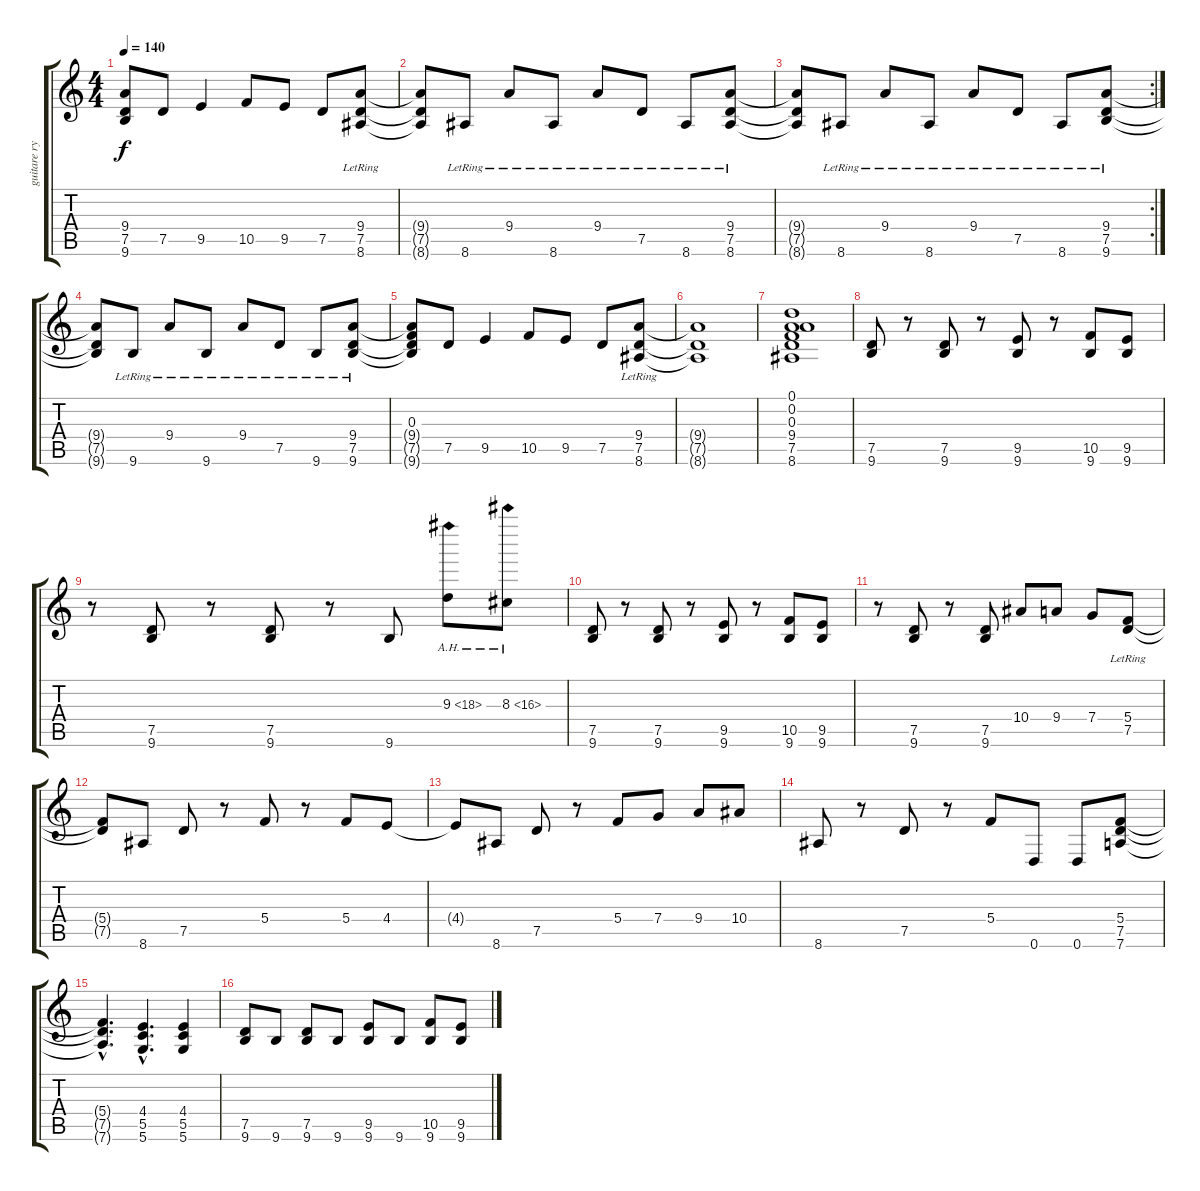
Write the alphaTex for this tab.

\track ("guitare rythmique" "guitare ry") {instrument distortionguitar}
\staff {score tabs}
\tuning (D4 A3 F3 C3 G2 D2) {hide}
\ts (4 4)
\tempo 140
\clef g2
\ks c
(9.4{t} 7.5{t} 9.6{t}).8{dy f} 7.5.8 9.5.4 10.5.8 9.5.8 7.5.8 (9.4{lr} 7.5{lr} 8.6{lr}).8 |
(9.4{t} 7.5{t} 8.6{t}).8 8.6{lr}.8 9.4{lr}.8 8.6{lr}.8 9.4{lr}.8 7.5{lr}.8 8.6{lr}.8 (9.4{lr} 7.5{lr} 8.6{lr}).8 |
\rc 2
(9.4{t} 7.5{t} 8.6{t}).8 8.6{lr}.8 9.4{lr}.8 8.6{lr}.8 9.4{lr}.8 7.5{lr}.8 8.6{lr}.8 (9.4{lr} 7.5{lr} 9.6{lr}).8 |
(9.4{t} 7.5{t} 9.6{t}).8 9.6{lr}.8 9.4{lr}.8 9.6{lr}.8 9.4{lr}.8 7.5{lr}.8 9.6{lr}.8 (9.4{lr} 7.5{lr} 9.6{lr}).8 |
(0.3 9.4{t} 7.5{t} 9.6{t}).8 7.5.8 9.5.4 10.5.8 9.5.8 7.5.8 (9.4{lr} 7.5{lr} 8.6{lr}).8 |
(9.4{t} 7.5{t} 8.6{t}).1 |
(0.1 0.2 0.3 9.4 7.5 8.6).1 |
(7.5 9.6).8 r.8 (7.5 9.6).8 r.8 (9.5 9.6).8 r.8 (10.5 9.6).8 (9.5 9.6).8 |
r.8 (7.5 9.6).8 r.8 (7.5 9.6).8 r.8 9.6.8 9.3{ah 9}.8 8.3{ah 8}.8 |
(7.5 9.6).8 r.8 (7.5 9.6).8 r.8 (9.5 9.6).8 r.8 (10.5 9.6).8 (9.5 9.6).8 |
r.8 (7.5 9.6).8 r.8 (7.5 9.6).8 10.4.8 9.4.8 7.4.8 (5.4{lr} 7.5{lr}).8 |
(5.4{t} 7.5{t}).8 8.6.8 7.5.8 r.8 5.4.8 r.8 5.4.8 4.4.8 |
4.4{t}.8 8.6.8 7.5.8 r.8 5.4.8 7.4.8 9.4.8 10.4.8 |
8.6.8 r.8 7.5.8 r.8 5.4.8 0.6.8 0.6.8 (5.4 7.5 7.6).8 |
(5.4{hac t} 7.5{hac t} 7.6{hac t}).4{d} (4.4{hac} 5.5{hac} 5.6{hac}).4{d} (4.4 5.5 5.6).4 |
(7.5 9.6).8 9.6.8 (7.5 9.6).8 9.6.8 (9.5 9.6).8 9.6.8 (10.5 9.6).8 (9.5 9.6).8
